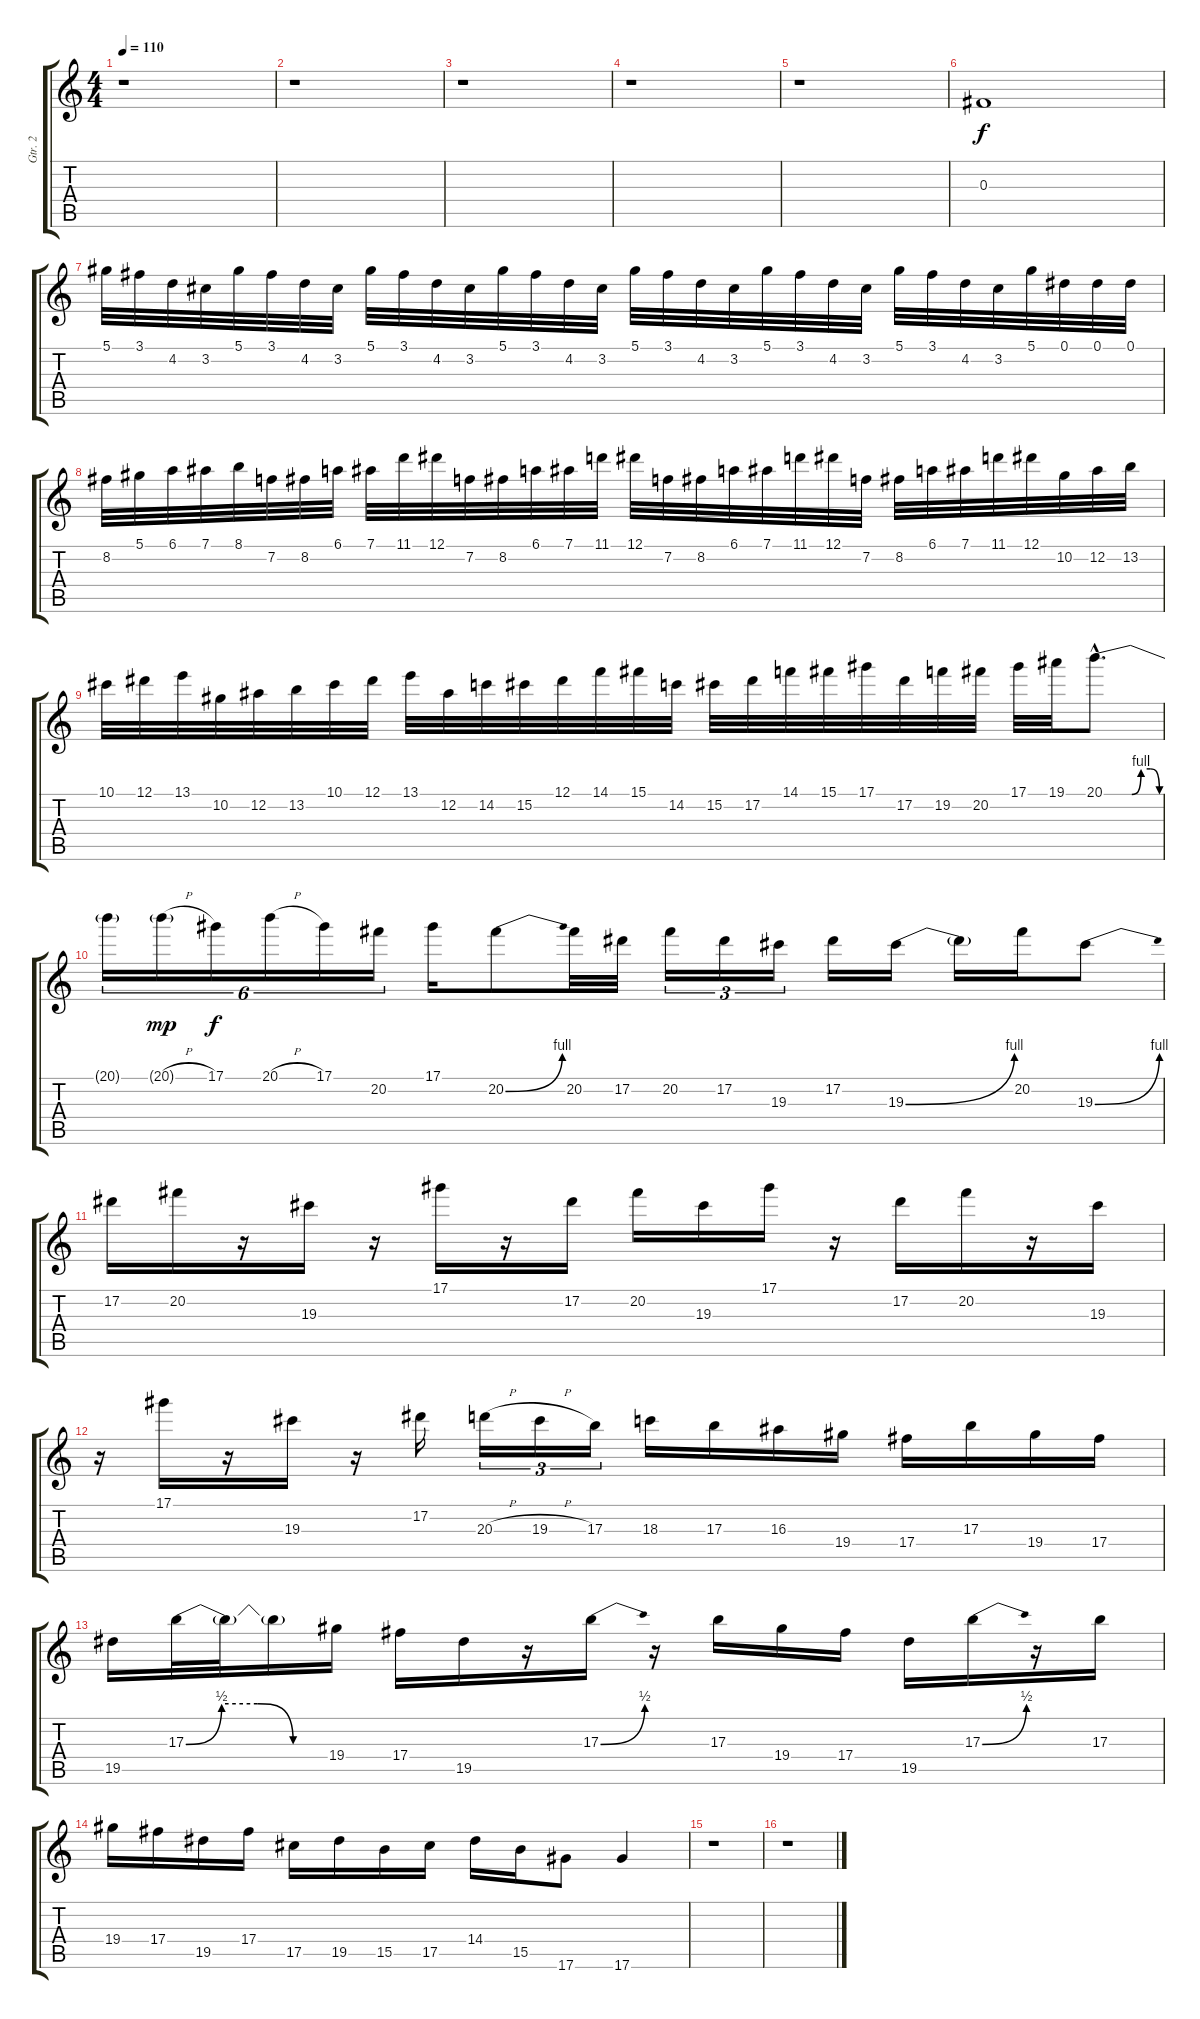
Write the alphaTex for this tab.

\track ("Gtr. 2" "Gtr. 2") {instrument distortionguitar}
\staff {score tabs}
\tuning (Eb4 Bb3 Gb3 Db3 Ab2 Eb2) {hide}
\ts (4 4)
\tempo 110
\clef g2
\ks c
r.1{dy f} |
r.1 |
r.1 |
r.1 |
r.1 |
0.3.1{volume 16} |
5.1.32 3.1.32 4.2.32 3.2.32 5.1.32 3.1.32 4.2.32 3.2.32 5.1.32 3.1.32 4.2.32 3.2.32 5.1.32 3.1.32 4.2.32 3.2.32 5.1.32 3.1.32 4.2.32 3.2.32 5.1.32 3.1.32 4.2.32 3.2.32 5.1.32 3.1.32 4.2.32 3.2.32 5.1.32 0.1.32 0.1.32 0.1.32 |
8.2.32 5.1.32 6.1.32 7.1.32 8.1.32 7.2.32 8.2.32 6.1.32 7.1.32 11.1.32 12.1.32 7.2.32 8.2.32 6.1.32 7.1.32 11.1.32 12.1.32 7.2.32 8.2.32 6.1.32 7.1.32 11.1.32 12.1.32 7.2.32 8.2.32 6.1.32 7.1.32 11.1.32 12.1.32 10.2.32 12.2.32 13.2.32 |
10.1.32 12.1.32 13.1.32 10.2.32 12.2.32 13.2.32 10.1.32 12.1.32 13.1.32 12.2.32 14.2.32 15.2.32 12.1.32 14.1.32 15.1.32 14.2.32 15.2.32 17.2.32 14.1.32 15.1.32 17.1.32 17.2.32 19.2.32 20.2.32 17.1.32 19.1.32 20.1{be (custom 0 0 30 0 40 4 50 4 60 0) hac}.8{d} |
20.1{t}.16{tu (6 4)} 20.1{h g}.16{tu (6 4) dy mp} 17.1.16{tu (6 4) dy f} 20.1{h}.16{tu (6 4)} 17.1.16{tu (6 4)} 20.2.16{tu (6 4)} 17.1.16 20.2{be (bend 0 0 60 4)}.8 20.2.32 17.2.32 20.2.16{tu (3 2)} 17.2.16{tu (3 2)} 19.3.16{tu (3 2)} 17.2.16 19.3{be (bend 0 0 60 4)}.16 19.3{t}.16 20.2.16 19.3{be (bend 0 0 60 4)}.8 |
17.2.16 20.2.16 r.16 19.3.16 r.16 17.1.16 r.16 17.2.16 20.2.16 19.3.16 17.1.16 r.16 17.2.16 20.2.16 r.16 19.3.16 |
r.16 17.1.16 r.16 19.3.16 r.16 17.2.16 20.3{h}.16{tu (3 2)} 19.3{h}.16{tu (3 2)} 17.3.16{tu (3 2)} 18.3.16 17.3.16 16.3.16 19.4.16 17.4.16 17.3.16 19.4.16 17.4.16 |
19.5.16 17.3{be (custom 0 0 15 2 30 2 45 0 60 0)}.32 17.3{t}.32 17.3{t}.16 19.4.16 17.4.16 19.5.16 r.16 17.3{be (bend 0 0 60 2)}.16 r.16 17.3.16 19.4.16 17.4.16 19.5.16 17.3{be (bend 0 0 60 2)}.16 r.16 17.3.16 |
19.4.16 17.4.16 19.5.16 17.4.16 17.5.16 19.5.16 15.5.16 17.5.16 14.4.16 15.5.16 17.6.8 17.6.4 |
r.1{volume 13} |
r.1
